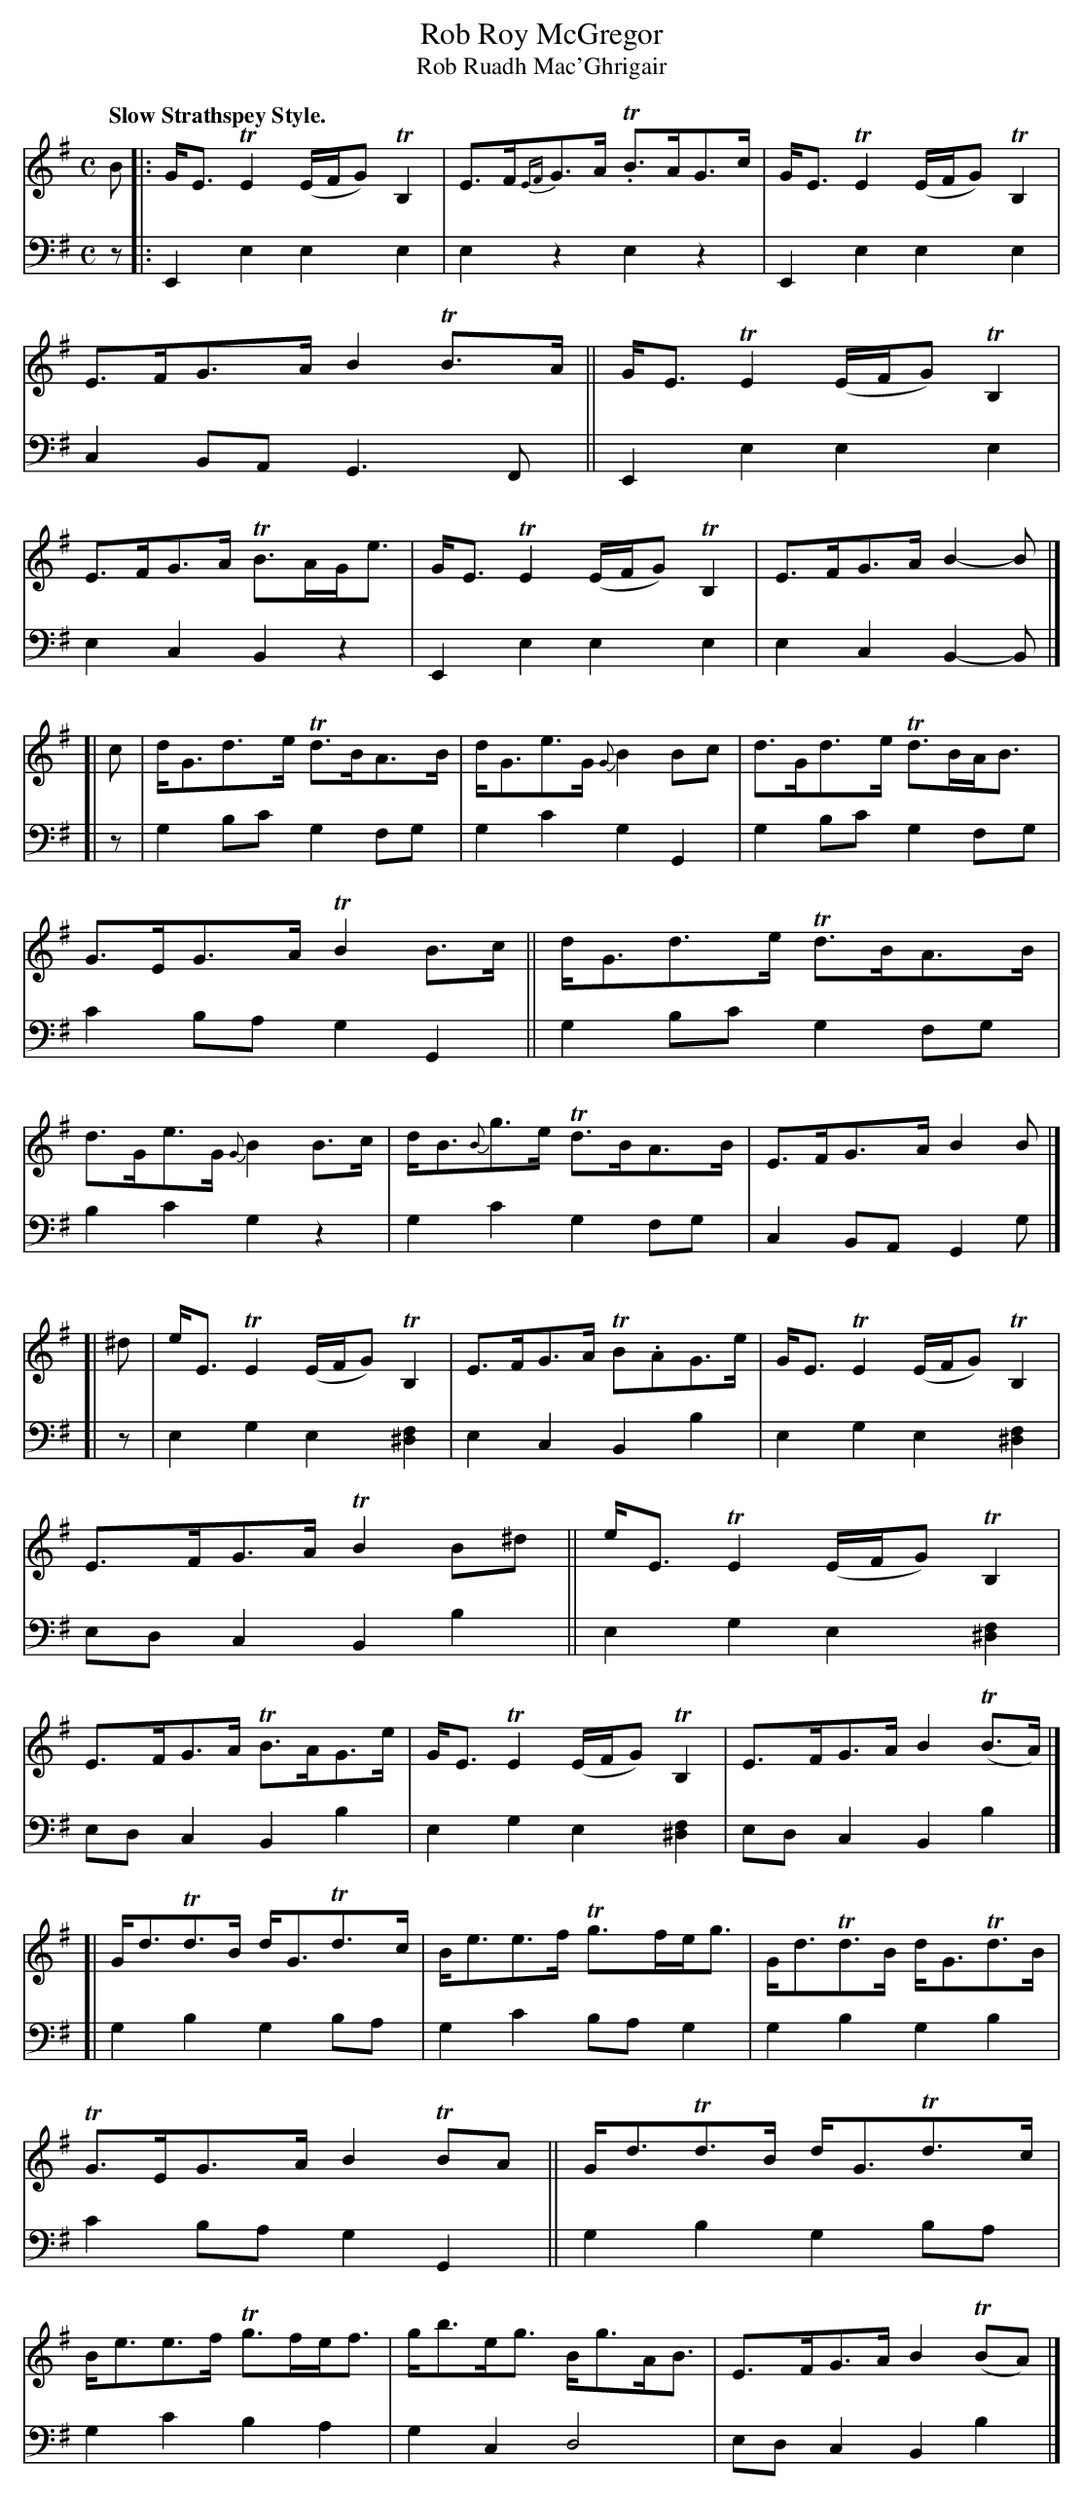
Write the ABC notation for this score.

X:1
T: Rob Roy McGregor
T: Rob Ruadh Mac'Ghrigair
M: C
L: 1/8
Q: "Slow Strathspey Style."
K: Em	% and G
V: 1 staves=2
B |:\
G<E TE2 (E/F/G)TB,2 | E>F{EF}G>A T.B>AG>c | G<ETE2 (E/F/G)TB,2 | E>FG>A B2TB>A ||\
G<ETE2 (E/F/G)TB,2 | E>FG>A TB>AG<e | G<ETE2 (E/F/G)TB,2 | E>FG>A B2-B |]
[| c | d<Gd>e Td>BA>B | d<Ge>G {G}B2Bc | d>Gd>e Td>BA<B | G>EG>A TB2B>c ||\
d<Gd>e Td>BA>B | d>Ge>G {G}B2B>c | d<B{B}g>e Td>BA>B | E>FG>A B2B |]
[| ^d |\
e<ETE2 (E/F/G)TB,2 | E>FG>A TB.AG>e | G<ETE2 (E/F/G)TB,2 |  E>FG>A TB2B^d ||\
e<ETE2 (E/F/G)TB,2 | E>FG>A TB>AG>e | G<ETE2 (E/F/G)TB,2 | E>FG>A B2(TB>A) |]
[| G<dTd>B d<GTd>c | B<ee>f Tg>fe<g | G<dTd>B d<GTd>B | TG>EG>A B2TBA ||\
G<dTd>B d<GTd>c | B<ee>f Tg>fe<f | g<be<g B<gA<B | E>FG>A B2(TBA) |]
V: 2 clef=bass middle=d
z |:\
E2e2 e2e2 | e2z2 e2z2 | E2e2 e2e2 | c2BA G3F || E2e2 e2e2 |
e2c2 B2z2 | E2e2 e2e2 | e2c2  B2-B |] [| z | g2bc' g2fg | g2c'2 g2G2 | g2bc' g2fg |
c'2ba g2G2 || g2bc' g2fg | b2c'2 g2z2 | g2c'2 g2fg | c2BA G2g |] [| z |
e2g2 e2[^d2f2] | e2c2 B2b2 | e2g2 e2[^d2f2] | edc2 B2b2 || e2g2 e2[^d2f2] | edc2 B2b2 |
e2g2 e2[^d2f2] | edc2 B2b2 |] [| g2b2 g2ba | g2c'2 bag2 | g2b2 g2b2 |
c'2ba g2G2 || g2b2 g2ba | g2c'2 b2a2 | g2c2 d4 | edc2 B2b2 |]
